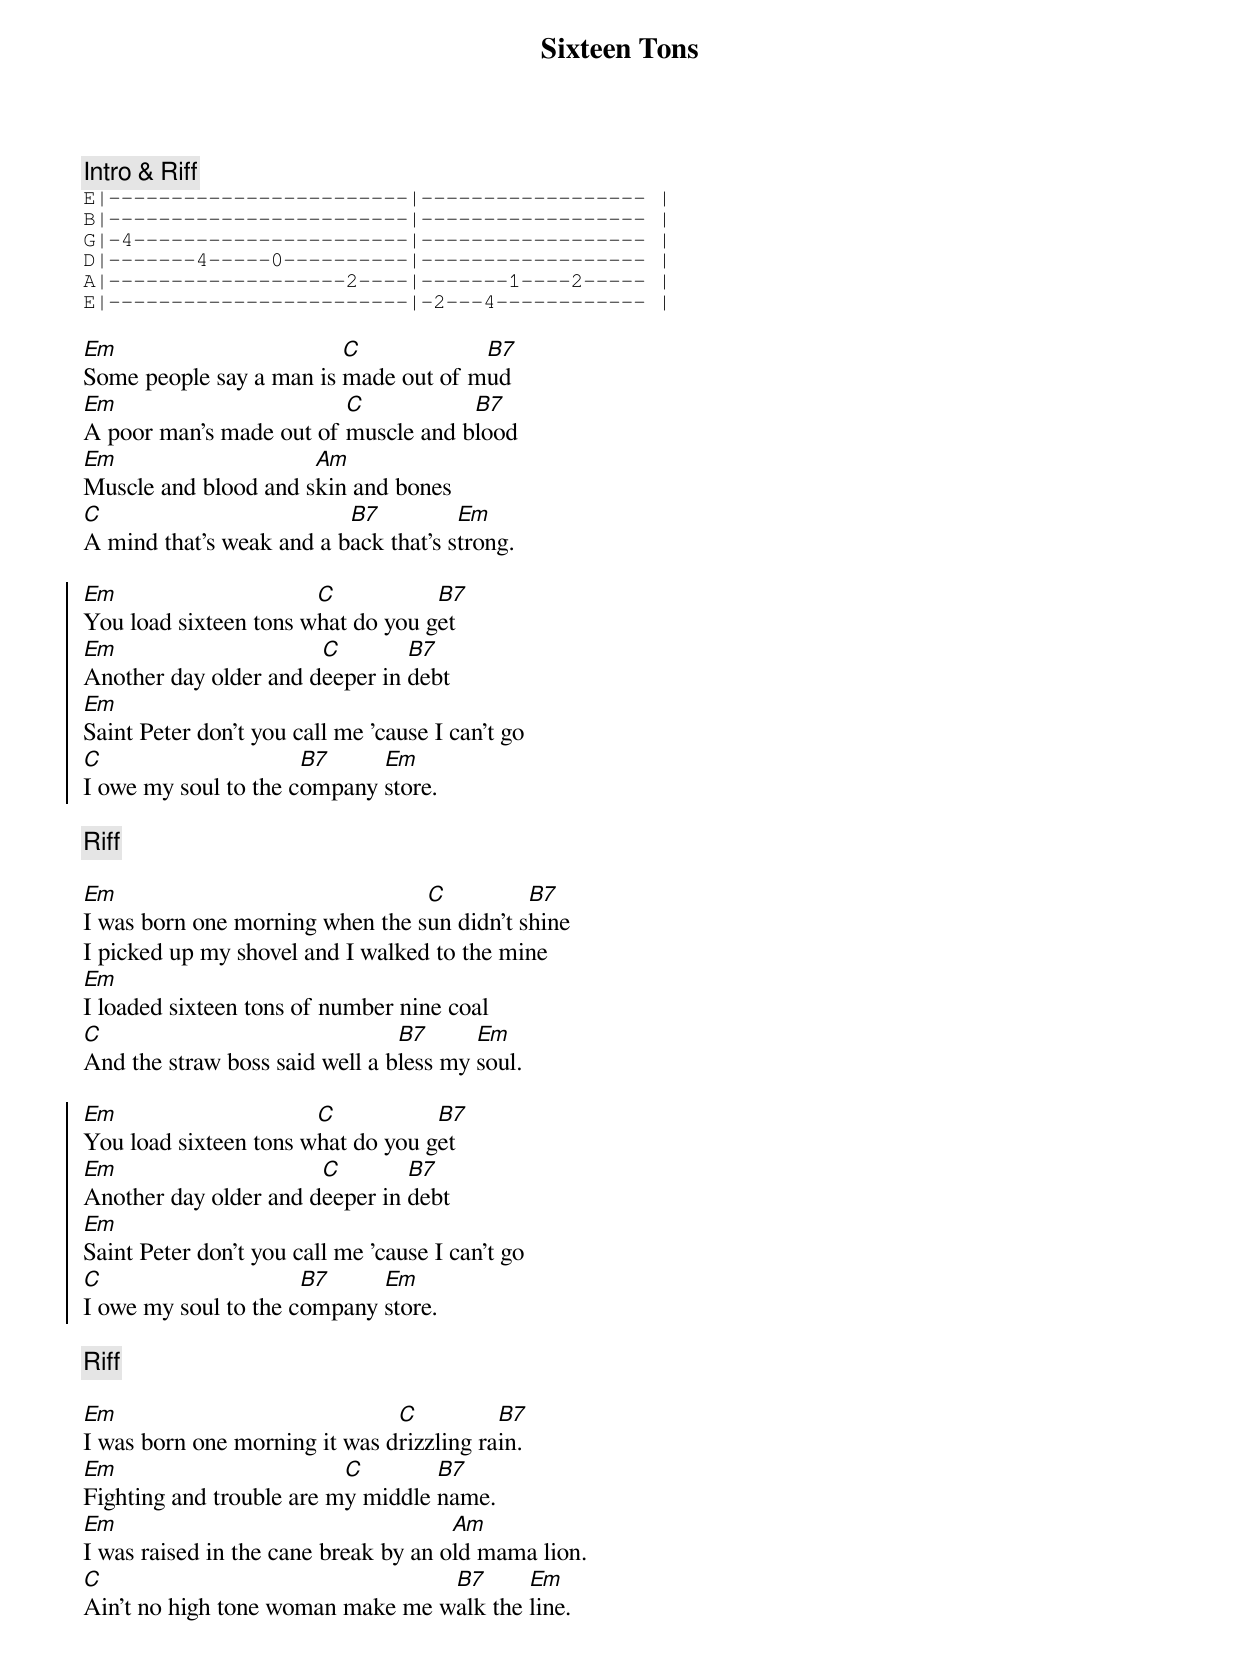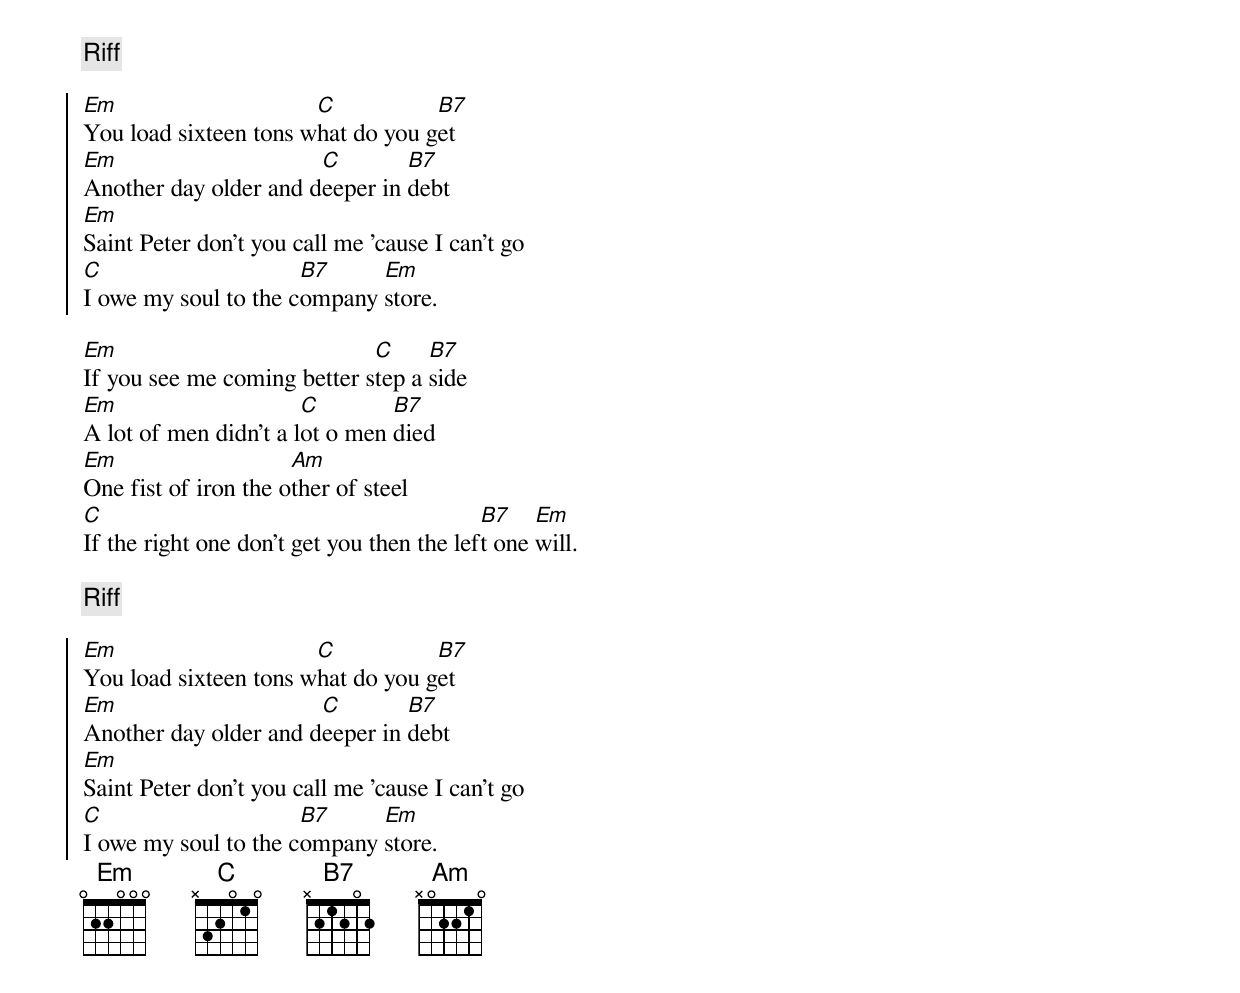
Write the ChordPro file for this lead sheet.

{title:Sixteen Tons}
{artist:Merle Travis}

{c:Intro & Riff}
{sot}
E|------------------------|------------------ |
B|------------------------|------------------ |
G|-4----------------------|------------------ |
D|-------4-----0----------|------------------ |
A|-------------------2----|-------1----2----- |
E|------------------------|-2---4------------ |
{eot}

[Em]Some people say a man is [C]made out of m[B7]ud
[Em]A poor man's made out of [C]muscle and b[B7]lood
[Em]Muscle and blood and s[Am]kin and bones
[C]A mind that's weak and a b[B7]ack that's s[Em]trong.

{soc}
[Em]You load sixteen tons w[C]hat do you g[B7]et
[Em]Another day older and d[C]eeper in [B7]debt
[Em]Saint Peter don't you call me 'cause I can't go
[C]I owe my soul to the c[B7]ompany [Em]store.
{eoc}

{c:Riff}

[Em]I was born one morning when the s[C]un didn't s[B7]hine
I picked up my shovel and I walked to the mine
[Em]I loaded sixteen tons of number nine coal
[C]And the straw boss said well a b[B7]less my [Em]soul.

{soc}
[Em]You load sixteen tons w[C]hat do you g[B7]et
[Em]Another day older and d[C]eeper in [B7]debt
[Em]Saint Peter don't you call me 'cause I can't go
[C]I owe my soul to the c[B7]ompany [Em]store.
{eoc}

{c:Riff}

[Em]I was born one morning it was d[C]rizzling ra[B7]in.
[Em]Fighting and trouble are m[C]y middle [B7]name.
[Em]I was raised in the cane break by an o[Am]ld mama lion.
[C]Ain't no high tone woman make me w[B7]alk the [Em]line.

{c:Riff}

{soc}
[Em]You load sixteen tons w[C]hat do you g[B7]et
[Em]Another day older and d[C]eeper in [B7]debt
[Em]Saint Peter don't you call me 'cause I can't go
[C]I owe my soul to the c[B7]ompany [Em]store.
{eoc}

[Em]If you see me coming better s[C]tep a [B7]side
[Em]A lot of men didn't a l[C]ot o men [B7]died
[Em]One fist of iron the o[Am]ther of steel
[C]If the right one don't get you then the lef[B7]t one [Em]will.

{c:Riff}

{soc}
[Em]You load sixteen tons w[C]hat do you g[B7]et
[Em]Another day older and d[C]eeper in [B7]debt
[Em]Saint Peter don't you call me 'cause I can't go
[C]I owe my soul to the c[B7]ompany [Em]store.
{eoc}
